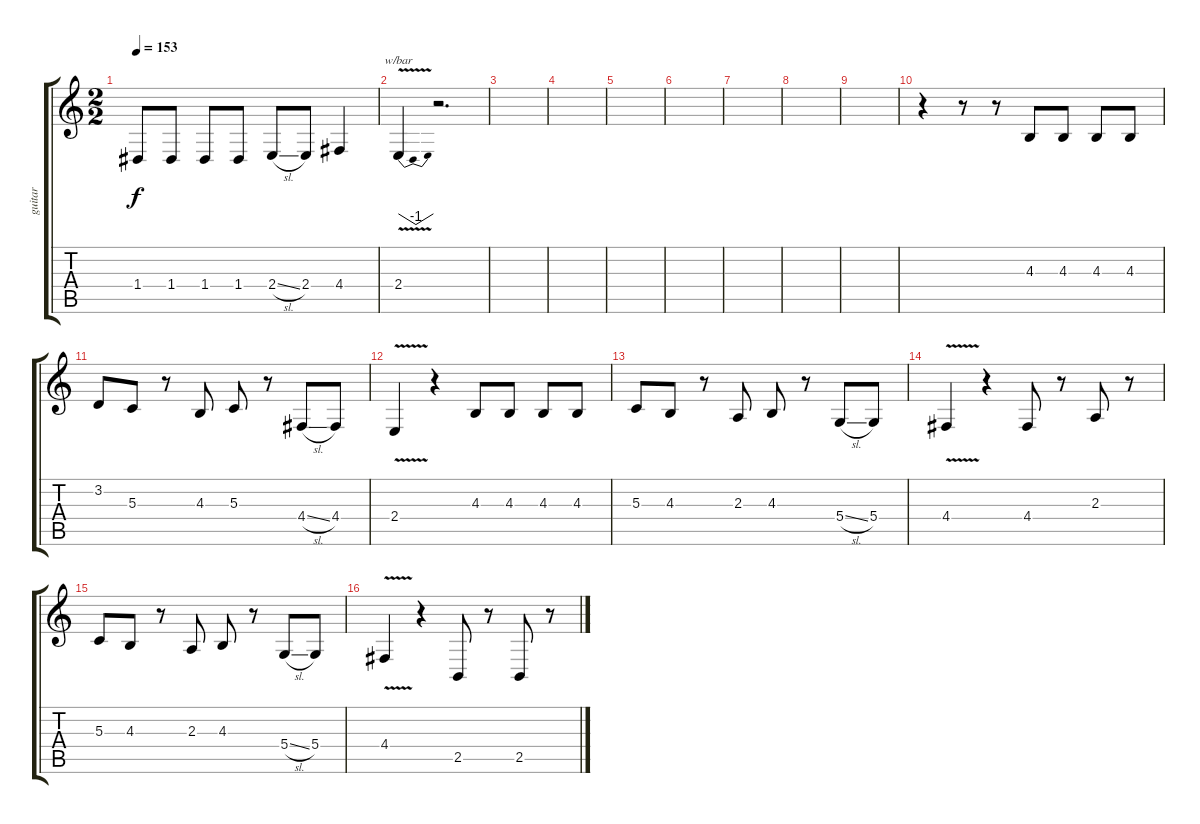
\track ("guitar" "guitar") {instrument clarinet}
\staff {score tabs}
\tuning (E4 B3 G3 D3 A2 E2) {hide}
\ts (2 2)
\tempo 153
\clef g2
\ks c
1.4.8{dy f} 1.4.8 1.4.8 1.4.8 2.4{sl}.8 2.4.8 4.4.4 |
2.4{v}.4{tbe (dip default 0 0 30 -4 60 0)} r.2{d} |
|
|
|
|
|
|
|
r.4 r.8 r.8 4.3.8 4.3.8 4.3.8 4.3.8 |
3.2.8 5.3.8 r.8 4.3.8 5.3.8 r.8 4.4{sl}.8 4.4.8 |
2.4{v}.4 r.4 4.3.8 4.3.8 4.3.8 4.3.8 |
5.3.8 4.3.8 r.8 2.3.8 4.3.8 r.8 5.4{sl}.8 5.4.8 |
4.4{v}.4 r.4 4.4.8 r.8 2.3.8 r.8 |
5.3.8 4.3.8 r.8 2.3.8 4.3.8 r.8 5.4{sl}.8 5.4.8 |
4.4{v}.4 r.4 2.5.8 r.8 2.5.8 r.8
